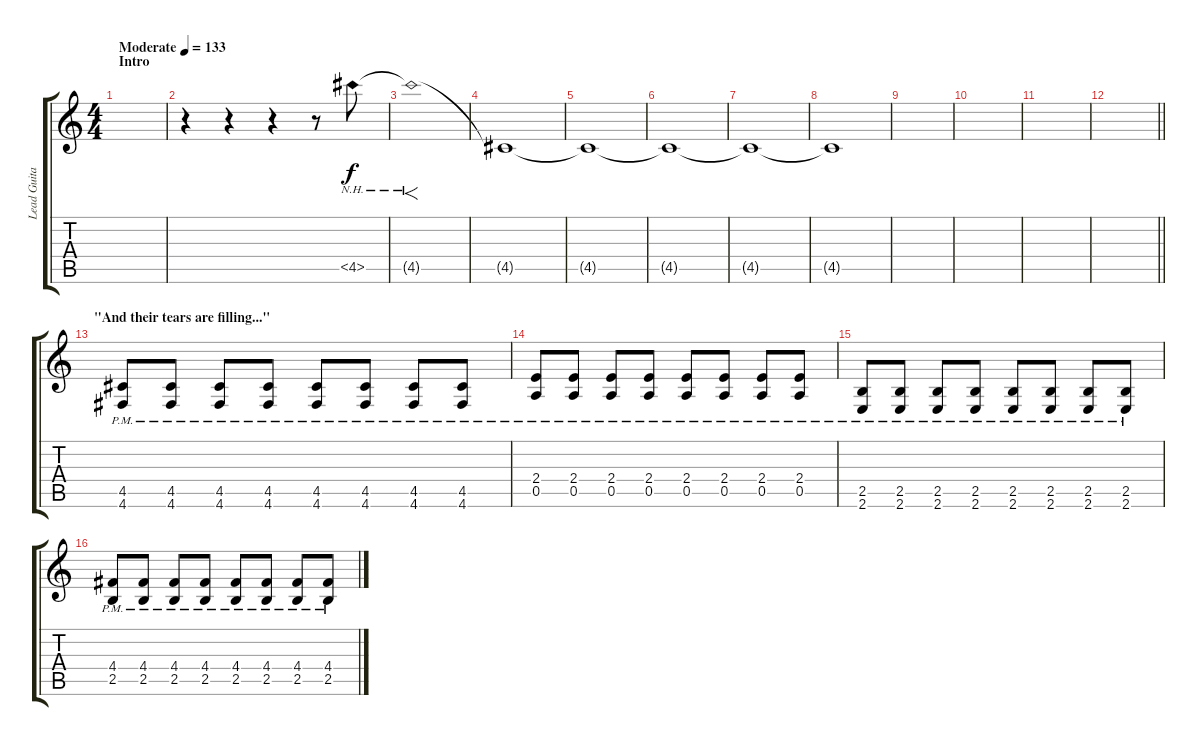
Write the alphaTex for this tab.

\track ("Lead Guitar" "Lead Guita") {instrument distortionguitar}
\staff {score tabs}
\tuning (E4 B3 G3 D3 A2 D2) {hide}
\ts (4 4)
\section ("" "Intro")
\tempo (133 "Moderate")
\clef g2
\ks c
|
r.4 r.4 r.4 r.8 4.5{nh}.8 |
4.5{nh t}.1{f} |
4.5{t}.1 |
4.5{t}.1 |
4.5{t}.1 |
4.5{t}.1 |
4.5{t}.1 |
|
|
|
\barLineRight lightlight
|
\section ("" "\"And their tears are filling...\"")
(4.5{pm} 4.6{pm}).8 (4.5{pm} 4.6{pm}).8 (4.5{pm} 4.6{pm}).8 (4.5{pm} 4.6{pm}).8 (4.5{pm} 4.6{pm}).8 (4.5{pm} 4.6{pm}).8 (4.5{pm} 4.6{pm}).8 (4.5{pm} 4.6{pm}).8 |
(2.4{pm} 0.5{pm}).8 (2.4{pm} 0.5{pm}).8 (2.4{pm} 0.5{pm}).8 (2.4{pm} 0.5{pm}).8 (2.4{pm} 0.5{pm}).8 (2.4{pm} 0.5{pm}).8 (2.4{pm} 0.5{pm}).8 (2.4{pm} 0.5{pm}).8 |
(2.5{pm} 2.6{pm}).8 (2.5{pm} 2.6{pm}).8 (2.5{pm} 2.6{pm}).8 (2.5{pm} 2.6{pm}).8 (2.5{pm} 2.6{pm}).8 (2.5{pm} 2.6{pm}).8 (2.5{pm} 2.6{pm}).8 (2.5{pm} 2.6{pm}).8 |
(4.4{pm} 2.5{pm}).8 (4.4{pm} 2.5{pm}).8 (4.4{pm} 2.5{pm}).8 (4.4{pm} 2.5{pm}).8 (4.4{pm} 2.5{pm}).8 (4.4{pm} 2.5{pm}).8 (4.4{pm} 2.5{pm}).8 (4.4{pm} 2.5{pm}).8
